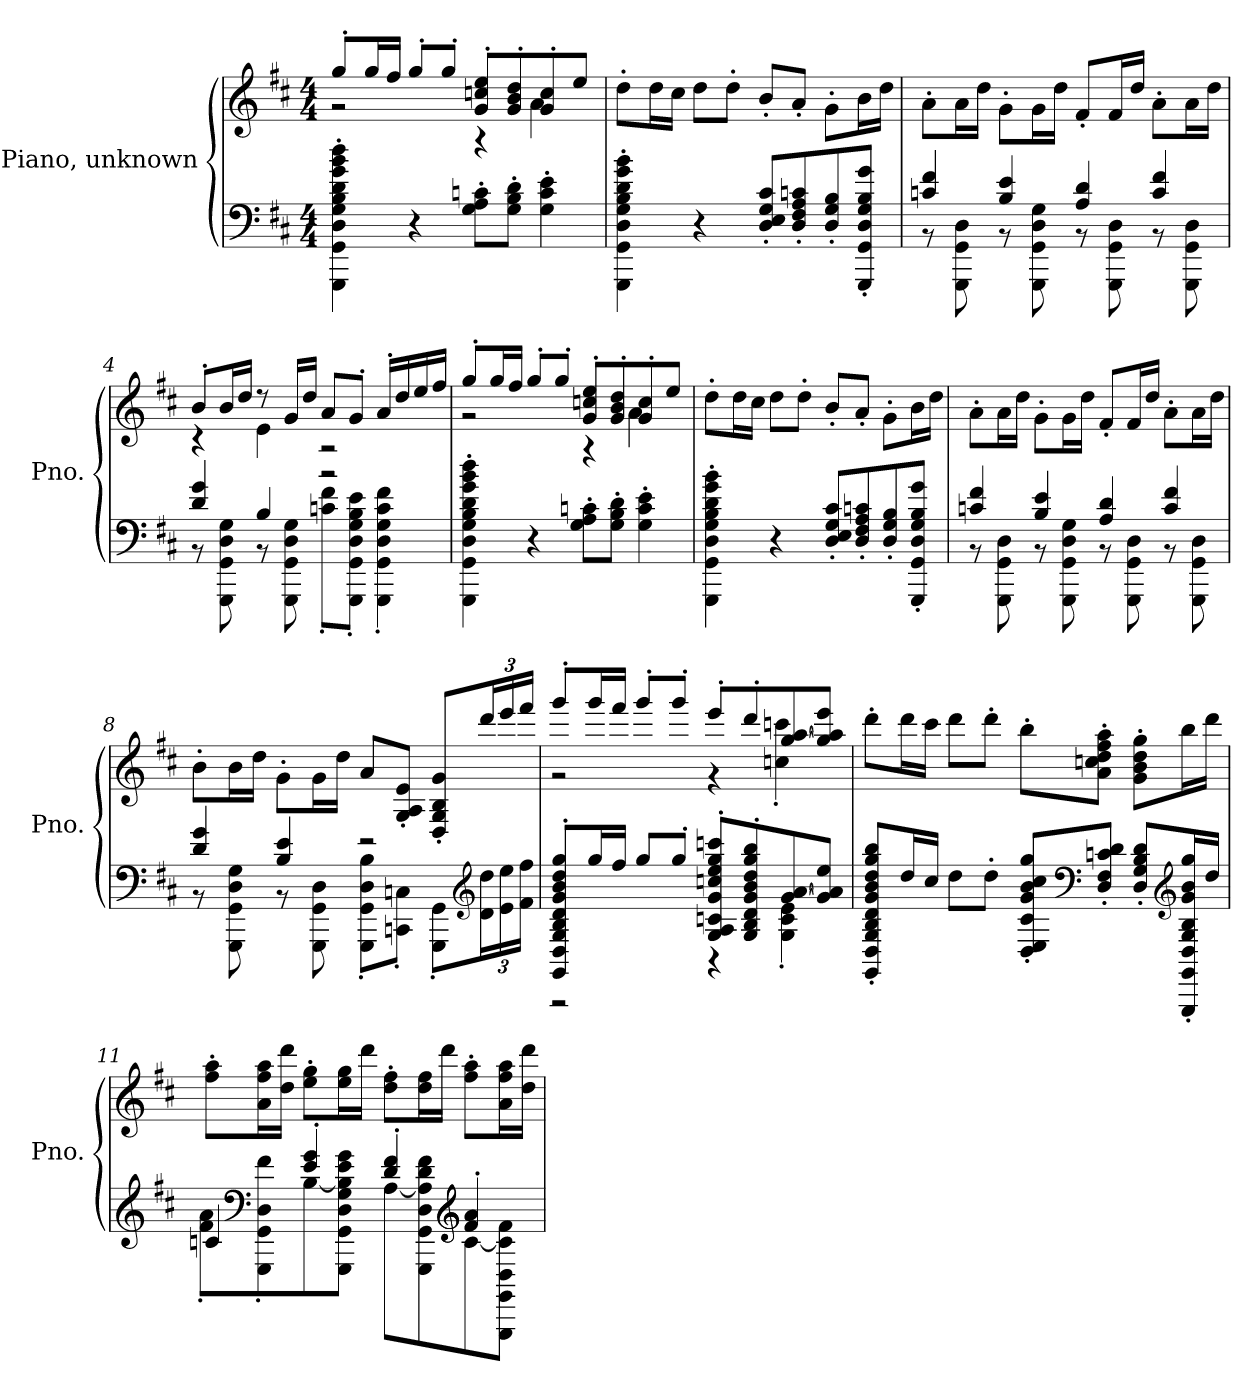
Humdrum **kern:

**kern	**kern
*part1	*part1
*staff2	*staff1
*I"Piano, unknown	*
*I'Pno.	*
*clefF4	*clefG2
*k[f#c#]	*k[f#c#]
*M4/4	*M4/4
*MM120	*MM120
=1	=1
*	*^
4GGG\' 4GG\' 4D\' 4G\' 4B\' 4d\' 4g\' 4b\' 4dd\'	8gg'/L	2r
.	16gg/L	.
.	16ff#/JJ	.
4r	8gg'/L	.
.	8gg'/J	.
8G\' 8A\' 8cn\'L	8g/' 8ccn/' 8ee/'L	4r
8G\' 8B\' 8d\'J	8g/' 8b/' 8dd/'	.
4G\' 4c\' 4e\'	8g/' 8cc/'	4a\
.	8ee/J	.
*	*v	*v
=2	=2
4GGG\' 4GG\' 4D\' 4G\' 4B\' 4d\' 4g\' 4b\'	8dd'\L
.	16dd\L
.	16cc#\JJ
4r	8dd\L
.	8dd'\J
8D/' 8E/' 8G/' 8c#/'L	8b'/L
8D/' 8F#/' 8A/' 8cn/'	8a'/J
8D/' 8G/' 8B/'	8g'\L
8GGG/' 8GG/' 8D/' 8G/' 8B/' 8g/'J	16b\L
.	16dd\JJ
=3	=3
*^	*
4cn/ 4f#/	8r	8a'\L
.	8GGG\ 8GG\ 8D\	16a\L
.	.	16dd\JJ
4B/ 4e/	8r	8g'\L
.	8GGG\ 8GG\ 8D\ 8G\	16g\L
.	.	16dd\JJ
4A/ 4d/	8r	8f#'/L
.	8GGG\ 8GG\ 8D\	16f#/L
.	.	16dd/JJ
4c/ 4f#/	8r	8a'\L
.	8GGG\ 8GG\ 8D\	16a\L
.	.	16dd\JJ
!!LO:LB:g=z
=4	=4	=4
*	*	*^
4d/ 4g/	8r	8b'/L	4r
.	8GGG\ 8GG\ 8D\ 8G\	16b/L	.
.	.	16dd/JJ	.
4B/	8r	8r	4e\
.	8GGG\ 8GG\ 8D\ 8G\	16g/LL	.
.	.	16dd/JJ	.
2r	8cn\' 8f#\'L	8a/L	2r
.	8GGG\' 8GG\' 8D\' 8G\' 8B\' 8e\'J	8g'/J	.
.	4GGG\' 4GG\' 4D\' 4G\' 4c\' 4f#\'	16a'/LL	.
.	.	16dd/	.
.	.	16ee/	.
.	.	16ff#/JJ	.
*v	*v	*	*
=5	=5	=5
4GGG\' 4GG\' 4D\' 4G\' 4B\' 4d\' 4g\' 4b\' 4dd\'	8gg'/L	2r
.	16gg/L	.
.	16ff#/JJ	.
4r	8gg'/L	.
.	8gg'/J	.
8G\' 8A\' 8cn\'L	8g/' 8ccn/' 8ee/'L	4r
8G\' 8B\' 8d\'J	8g/' 8b/' 8dd/'	.
4G\' 4c\' 4e\'	8g/' 8cc/'	4a\
.	8ee/J	.
*	*v	*v
=6	=6
4GGG\' 4GG\' 4D\' 4G\' 4B\' 4d\' 4g\' 4b\'	8dd'\L
.	16dd\L
.	16cc#\JJ
4r	8dd\L
.	8dd'\J
8D/' 8E/' 8G/' 8c#/'L	8b'/L
8D/' 8F#/' 8A/' 8cn/'	8a'/J
8D/' 8G/' 8B/'	8g'\L
8GGG/' 8GG/' 8D/' 8G/' 8B/' 8g/'J	16b\L
.	16dd\JJ
!!LO:LB:g=z
=7	=7
*^	*
4cn/ 4f#/	8r	8a'\L
.	8GGG\ 8GG\ 8D\	16a\L
.	.	16dd\JJ
4B/ 4e/	8r	8g'\L
.	8GGG\ 8GG\ 8D\ 8G\	16g\L
.	.	16dd\JJ
4A/ 4d/	8r	8f#'/L
.	8GGG\ 8GG\ 8D\	16f#/L
.	.	16dd/JJ
4c/ 4f#/	8r	8a'\L
.	8GGG\ 8GG\ 8D\	16a\L
.	.	16dd\JJ
=8	=8	=8
4d/ 4g/	8r	8b'\L
.	8GGG\ 8GG\ 8D\ 8G\	16b\L
.	.	16dd\JJ
4B/ 4e/	8r	8g'\L
.	8GGG\ 8GG\ 8D\	16g\L
.	.	16dd\JJ
2r	8GGG\' 8GG\' 8D\' 8B\'L	8a/L
.	8CCn\' 8Cn\'J	8G/' 8A/' 8e/'J
.	8GGG\' 8GG\'L	8D/' 8G/' 8B/' 8g/'L
*clefG2	*	*
*	*Xbrackettup	*Xbrackettup
.	24d\ 24dd\L	24ddd/L
.	24e\ 24ee\	24eee/
.	24f#\ 24ff#\JJ	24fff#/JJ
=9	=9	=9
*	*	*^
8GG/' 8D/' 8G/' 8B/' 8d/' 8g/' 8b/' 8dd/' 8gg/'L	2r	8ggg'/L	2r
16gg/L	.	16ggg/L	.
16ff#/JJ	.	16fff#/JJ	.
8gg/L	.	8ggg'/L	.
8gg'/J	.	8ggg'/J	.
8G/' 8A/' 8cn/' 8g/' 8ccn/' 8ee/' 8gg/' 8cccn/'L	4r	8eee'/L	4r
8G/' 8B/' 8d/' 8g/' 8b/' 8dd/' 8gg/' 8bb/'	.	8ddd'/	.
[8g/ [8a/	4G\' 4c\' 4e\'	[8gg/ [8aa/	4ccn\' 4cccn\'
8g/] 8a/] 8ee/J	.	8gg/] 8aa/] 8eee/J	.
*v	*v	*	*
*	*v	*v
!!LO:LB:g=z
=10	=10
8GG/' 8D/' 8G/' 8B/' 8d/' 8g/' 8b/' 8dd/' 8gg/' 8bb/'L	8ddd'\L
16dd/L	16ddd\L
16cc#/JJ	16ccc#\JJ
8dd\L	8ddd\L
8dd'\J	8ddd'\J
8D/' 8E/' 8c#/' 8g/' 8b/' 8cc#/' 8gg/'L	8bb'\L
*clefF4	*
8D/' 8F#/' 8cn/' 8d/'J	8a\' 8ccn\' 8dd\' 8ff#\' 8aa\'J
8D/' 8G/' 8B/' 8d/'L	8g\' 8b\' 8dd\' 8gg\'L
*clefG2	*
16GGG/' 16GG/' 16D/' 16G/' 16B/' 16g/' 16b/' 16gg/'L	16bb\L
16dd/JJ	16ddd\JJ
=11	=11
*^	*
4cn/	8f#\' 8a\'L	8ff#\' 8aa\'L
*clefF4	*	*
.	8GGG\' 8GG\' 8D\' 8f#\'	16a\ 16ff#\ 16aa\L
.	.	16dd\ 16ddd\JJ
4e/' 4g/'	[8B\	8ee\' 8gg\'L
.	8GGG\ 8GG\ 8D\ 8G\ 8B\] 8e\ 8g\J	16ee\ 16gg\L
.	.	16ddd\JJ
4d/' 4f#/'	[8A\L	8dd\' 8ff#\'L
.	8GGG\ 8GG\ 8D\ 8A\] 8d\ 8f#\	16dd\ 16ff#\L
.	.	16ddd\JJ
*clefG2	*	*
4f#/' 4a/'	[8c\	8ff#\' 8aa\'L
.	8GGG\ 8GG\ 8D\ 8c\] 8f#\J	16a\ 16ff#\ 16aa\L
.	.	16dd\ 16ddd\JJ
*v	*v	*
=	=
*-	*-
